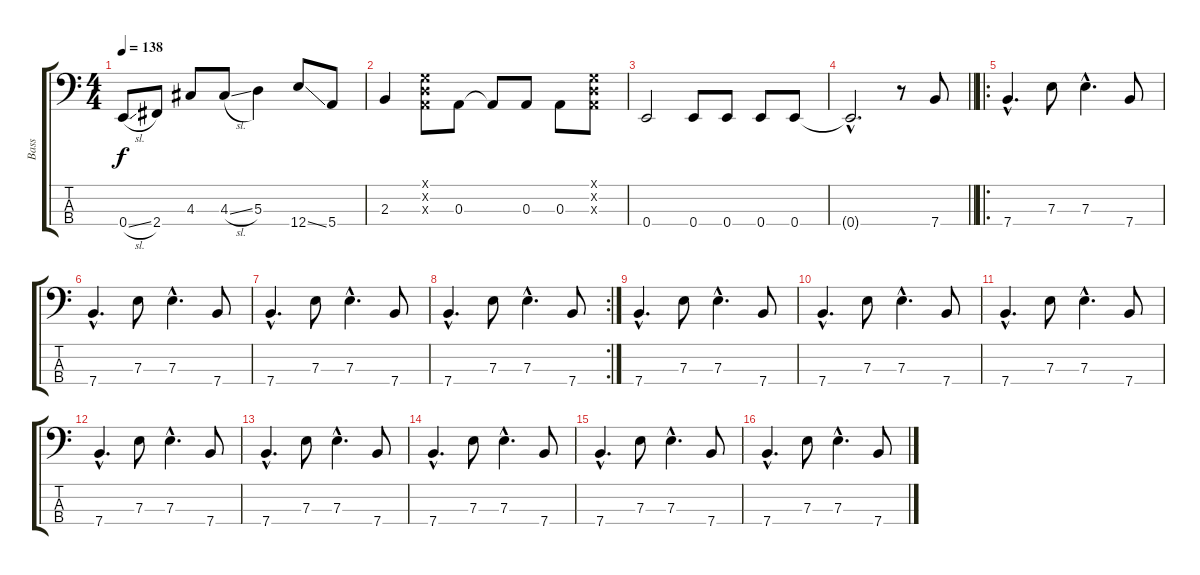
\track ("Bass" "Bass") {instrument electricbasspick}
\staff {score tabs}
\tuning (G2 D2 A1 E1) {hide}
\ts (4 4)
\tempo 138
\clef f4
\ks c
0.4{sl}.8{dy f} 2.4.8 4.3.8 4.3{sl}.8 5.3.4 12.4{ss}.8 5.4.8 |
2.3.4 (0.1{x} 0.2{x} 0.3{x}).8 0.3.8 0.3{t}.8 0.3.8 0.3.8 (0.1{x} 0.2{x} 0.3{x}).8 |
0.4.2 0.4.8 0.4.8 0.4.8 0.4.8 |
\barLineRight lightlight
0.4{hac t}.2{d} r.8 7.4.8 |
\ro
7.4{hac}.4{d} 7.3.8 7.3{hac}.4{d} 7.4.8 |
7.4{hac}.4{d} 7.3.8 7.3{hac}.4{d} 7.4.8 |
7.4{hac}.4{d} 7.3.8 7.3{hac}.4{d} 7.4.8 |
\rc 2
7.4{hac}.4{d} 7.3.8 7.3{hac}.4{d} 7.4.8 |
7.4{hac}.4{d} 7.3.8 7.3{hac}.4{d} 7.4.8 |
7.4{hac}.4{d} 7.3.8 7.3{hac}.4{d} 7.4.8 |
7.4{hac}.4{d} 7.3.8 7.3{hac}.4{d} 7.4.8 |
7.4{hac}.4{d} 7.3.8 7.3{hac}.4{d} 7.4.8 |
7.4{hac}.4{d} 7.3.8 7.3{hac}.4{d} 7.4.8 |
7.4{hac}.4{d} 7.3.8 7.3{hac}.4{d} 7.4.8 |
7.4{hac}.4{d} 7.3.8 7.3{hac}.4{d} 7.4.8 |
7.4{hac}.4{d} 7.3.8 7.3{hac}.4{d} 7.4.8
